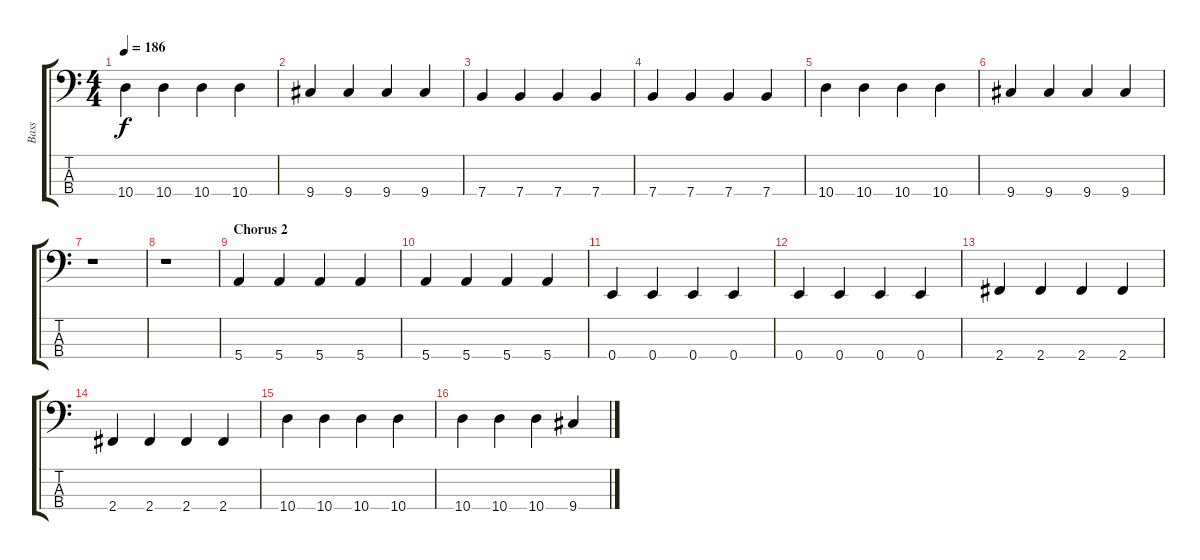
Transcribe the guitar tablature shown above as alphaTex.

\track ("Bass" "Bass") {instrument electricbasspick}
\staff {score tabs}
\tuning (G2 D2 A1 E1) {hide}
\ts (4 4)
\tempo 186
\clef f4
\ks c
10.4.4{dy f} 10.4.4 10.4.4 10.4.4 |
9.4.4 9.4.4 9.4.4 9.4.4 |
7.4.4 7.4.4 7.4.4 7.4.4 |
7.4.4 7.4.4 7.4.4 7.4.4 |
10.4.4 10.4.4 10.4.4 10.4.4 |
9.4.4 9.4.4 9.4.4 9.4.4 |
r.1 |
r.1 |
\section ("" "Chorus 2")
5.4.4 5.4.4 5.4.4 5.4.4 |
5.4.4 5.4.4 5.4.4 5.4.4 |
0.4.4 0.4.4 0.4.4 0.4.4 |
0.4.4 0.4.4 0.4.4 0.4.4 |
2.4.4 2.4.4 2.4.4 2.4.4 |
2.4.4 2.4.4 2.4.4 2.4.4 |
10.4.4 10.4.4 10.4.4 10.4.4 |
10.4.4 10.4.4 10.4.4 9.4.4
